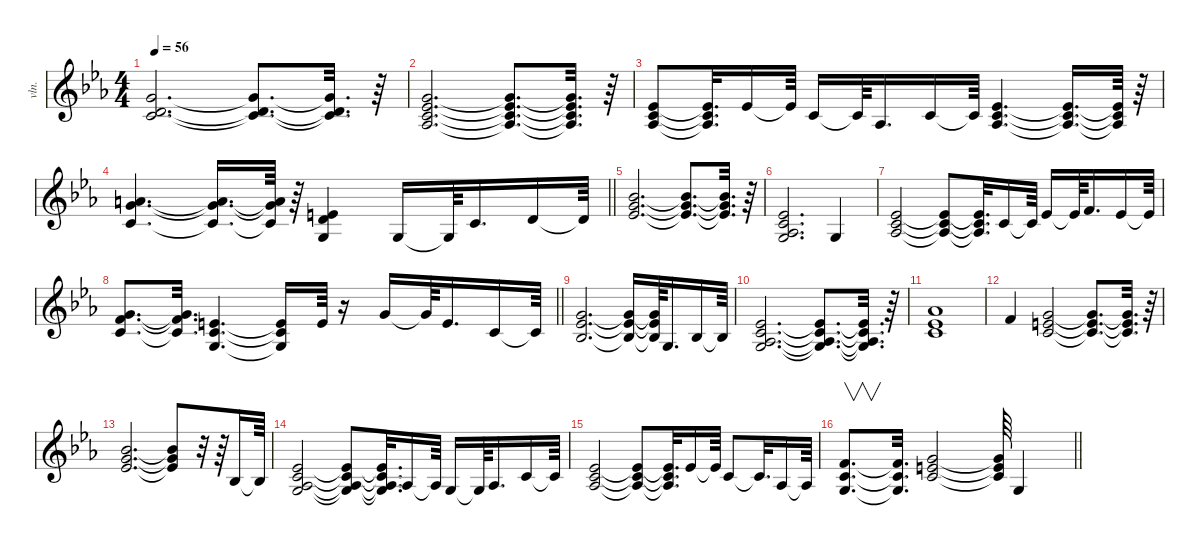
\defaultSystemsLayout 4
\hideDynamics
\bracketExtendMode nobrackets
\otherSystemsTrackNameOrientation horizontal
\track ("Celesta" "vln.") {solo instrument synthstrings1}
\staff {score}
\tuning (E4 B3 G3 D3 A2 E2)
\ts (4 4)
\beaming (8 2 2 2 2)
\tempo 56
\clef g2
\ks cminor
(3.1{acc forcenatural} 3.2{acc forcenatural} 5.3{acc forcenatural}).2{d dy f instrument synthstrings1 beam Up} (3.1{t acc forcenatural} 3.2{t acc forcenatural} 5.3{t acc forcenatural}).8{d beam Up} (3.1{t acc forcenatural} 3.2{t acc forcenatural} 5.3{t acc forcenatural}).32{d beam Up} r.64{beam Up} |
(3.1{acc forcenatural} 4.2{acc b} 5.3{acc forcenatural} 6.4{acc b}).2{d beam Up} (3.1{t acc forcenatural} 4.2{t acc b} 5.3{t acc forcenatural} 6.4{t acc b}).8{d beam Up} (3.1{t acc forcenatural} 4.2{t acc b} 5.3{t acc forcenatural} 6.4{t acc b}).32{d beam Up} r.64{beam Up} |
(4.2{acc b} 5.3{acc forcenatural} 6.4{acc b}).8{beam Up} (4.2{t acc b} 5.3{t acc forcenatural} 6.4{t acc b}).32{d beam Up} 4.2{acc b}.16{beam Up} 4.2{t acc b}.64{beam Up} 5.3{acc forcenatural}.16{beam Up} 5.3{t acc forcenatural}.64{beam Up} 6.4{acc b}.16{d beam Up} 5.3{acc forcenatural}.16{beam Up} 5.3{t acc forcenatural}.64{beam Up} (4.2{acc b} 5.3{acc forcenatural} 6.4{acc b}).4{d beam Up} (4.2{t acc b} 5.3{t acc forcenatural} 6.4{t acc b}).16{d beam Up} (4.2{t acc b} 5.3{t acc forcenatural} 6.4{t acc b}).64{beam Up} r.64{beam Up} |
\barLineRight lightlight
(10.2{acc forcenatural} 12.3{acc forcenatural} 10.4{acc forcenatural}).4{d beam Up} (10.2{t acc forcenatural} 12.3{t acc forcenatural} 10.4{t acc forcenatural}).16{d beam Up} (10.2{t acc forcenatural} 12.3{t acc forcenatural} 10.4{t acc forcenatural}).64{beam Up} r.64{beam Up} (5.2{acc forcenatural} 7.3{acc forcenatural} 5.4{acc forcenatural}).4{beam Up} 0.3{acc forcenatural}.16{beam Up} 0.3{t acc forcenatural}.64{beam Up} 1.2{acc forcenatural}.16{d beam Up} 3.2{acc forcenatural}.16{beam Up} 3.2{t acc forcenatural}.64{beam Up} |
(6.1{acc b} 8.2{acc forcenatural} 8.3{acc b}).2{d beam Up} (6.1{t acc b} 8.2{t acc forcenatural} 8.3{t acc b}).8{d beam Up} (6.1{t acc b} 8.2{t acc forcenatural} 8.3{t acc b}).32{d beam Up} r.64{beam Up} |
(0.3{acc forcenatural} 13.4{acc b} 15.5{acc forcenatural} 16.6{acc b}).2{d beam Up} 0.3{acc forcenatural}.4{beam Up} |
(13.4{acc b} 15.5{acc forcenatural} 16.6{acc b}).2{beam Up} (13.4{t acc b} 15.5{t acc forcenatural} 16.6{t acc b}).8{beam Up} (13.4{t acc b} 15.5{t acc forcenatural} 16.6{t acc b}).32{d beam Up} 1.2{acc forcenatural}.16{beam Up} 1.2{t acc forcenatural}.64{beam Up} 4.2{acc b}.16{beam Up} 4.2{t acc b}.64{beam Up} 1.1{acc forcenatural}.16{d beam Up} 4.2{acc b}.16{beam Up} 4.2{t acc b}.64{beam Up} |
\barLineRight lightlight
(3.1{acc forcenatural} 6.2{acc forcenatural} 5.3{acc forcenatural}).8{d beam Up} (3.1{t acc forcenatural} 6.2{t acc forcenatural} 5.3{t acc forcenatural}).32{d beam Up} (5.2{acc forcenatural} 5.3{acc forcenatural} 5.4{acc forcenatural}).4{d beam Up} (5.2{t acc forcenatural} 5.3{t acc forcenatural} 5.4{t acc forcenatural}).16{beam Up} 5.2{acc forcenatural}.64{beam Up} r.16{beam Up} 3.1{acc forcenatural}.16{beam Up} 3.1{t acc forcenatural}.64{beam Up} 0.1{acc forcenatural}.16{d beam Up} 1.2{acc forcenatural}.16{beam Up} 1.2{t acc forcenatural}.64{beam Up} |
(3.1{acc forcenatural} 4.2{acc b} 3.3{acc b}).2{d beam Up} (3.1{t acc forcenatural} 4.2{t acc b} 3.3{t acc b}).16{beam Up} (3.1{t acc forcenatural} 4.2{t acc b} 3.3{t acc b}).64{beam Up} 5.4{acc forcenatural}.16{d beam Up} 3.3{acc b}.16{beam Up} 3.3{t acc b}.64{beam Up} |
(0.3{acc forcenatural} 13.4{acc b} 15.5{acc forcenatural} 16.6{acc b}).2{d beam Up} (0.3{t acc forcenatural} 13.4{t acc b} 15.5{t acc forcenatural} 16.6{t acc b}).8{d beam Up} (0.3{t acc forcenatural} 13.4{t acc b} 15.5{t acc forcenatural} 16.6{t acc b}).32{d beam Up} r.64{beam Up} |
(4.1{acc b} 4.2{acc b} 5.3{acc forcenatural}).1{beam Up} |
6.2{acc forcenatural}.4{beam Up} (3.1{acc forcenatural} 5.2{acc forcenatural} 5.3{acc forcenatural}).2{beam Up} (3.1{t acc forcenatural} 5.2{t acc forcenatural} 5.3{t acc forcenatural}).8{d beam Up} (3.1{t acc forcenatural} 5.2{t acc forcenatural} 5.3{t acc forcenatural}).32{d beam Up} r.64{beam Up} |
(6.1{acc b} 8.2{acc forcenatural} 8.3{acc b}).2{d beam Up} (6.1{t acc b} 8.2{t acc forcenatural} 8.3{t acc b}).8{beam Up} r.32{beam Up} r.64{beam Up} 8.4{acc b}.16{beam Up} 8.4{t acc b}.64{beam Up} |
(0.3{acc forcenatural} 13.4{acc b} 15.5{acc forcenatural} 16.6{acc b}).2{beam Up} (0.3{t acc forcenatural} 13.4{t acc b} 15.5{t acc forcenatural} 16.6{t acc b}).8{beam Up} (0.3{t acc forcenatural} 13.4{t acc b} 15.5{t acc forcenatural} 16.6{t acc b}).32{d beam Up} 1.3{acc b}.16{beam Up} 1.3{t acc b}.64{beam Up} 0.3{acc forcenatural}.16{beam Up} 0.3{t acc forcenatural}.64{beam Up} 1.3{acc b}.16{d beam Up} 1.2{acc forcenatural}.16{beam Up} 1.2{t acc forcenatural}.64{beam Up} |
(4.2{acc b} 5.3{acc forcenatural} 6.4{acc b}).2{beam Up} (4.2{t acc b} 5.3{t acc forcenatural} 6.4{t acc b}).8{beam Up} (4.2{t acc b} 5.3{t acc forcenatural} 6.4{t acc b}).32{d beam Up} 4.2{acc b}.16{beam Up} 4.2{t acc b}.64{beam Up} 5.3{acc forcenatural}.8{beam Up} 5.3{t acc forcenatural}.32{d beam Up} 6.4{acc b}.16{beam Up} 6.4{t acc b}.64{beam Up} |
\barLineRight lightlight
(6.2{acc forcenatural} 5.3{acc forcenatural} 5.4{acc forcenatural}).8{v d beam Up} (6.2{t acc forcenatural} 5.3{t acc forcenatural} 5.4{t acc forcenatural}).32{d beam Up} (3.1{acc forcenatural} 5.2{acc forcenatural} 5.3{acc forcenatural}).2{beam Up} (3.1{t acc forcenatural} 5.2{t acc forcenatural} 5.3{t acc forcenatural}).64{beam Up} 5.4{acc forcenatural}.4{beam Up}
